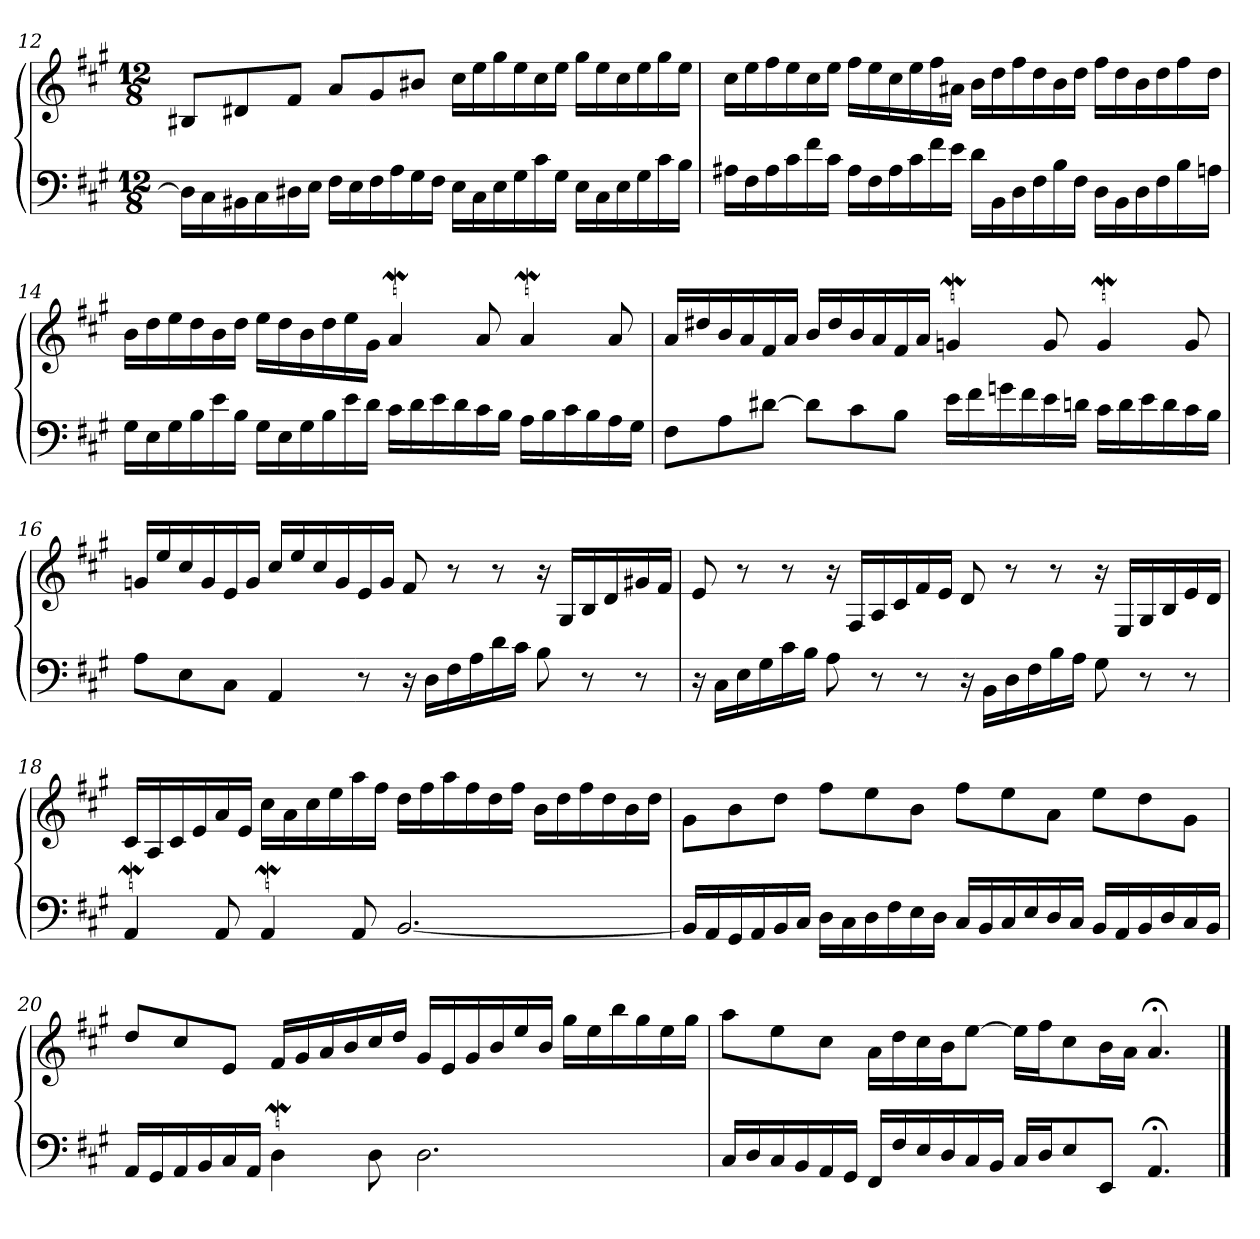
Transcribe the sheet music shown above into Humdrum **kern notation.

**kern	**kern
*part1	*part1
*staff2	*staff1
*clefF4	*clefG2
*k[f#c#g#]	*k[f#c#g#]
*A:	*A:
*M12/8	*M12/8
=12	=12
16D#\LL]	8B#X/L
16C#\	.
16BB#X\	8d#X/
16C#\	.
16D#X\	8f#/J
16E\JJ	.
16F#\LL	8a/L
16E\	.
16F#\	8g#/
16A\	.
16G#\	8b#X/J
16F#\JJ	.
16E\LL	16cc#\LL
16C#\	16ee\
16E\	16gg#\
16G#\	16ee\
16c#\	16cc#\
16G#\JJ	16ee\JJ
16E\LL	16gg#\LL
16C#\	16ee\
16E\	16cc#\
16G#\	16ee\
16c#\	16gg#\
16B\JJ	16ee\JJ
=13	=13
16A#X\LL	16cc#\LL
16F#\	16ee\
16A#\	16ff#\
16c#\	16ee\
16f#\	16cc#\
16c#\JJ	16ee\JJ
16A#\LL	16ff#\LL
16F#\	16ee\
16A#\	16cc#\
16c#\	16ee\
16f#\	16ff#\
16e\JJ	16a#X\JJ
16d\LL	16b\LL
16BB\	16dd\
16D\	16ff#\
16F#\	16dd\
16B\	16b\
16F#\JJ	16dd\JJ
16D\LL	16ff#\LL
16BB\	16dd\
16D\	16b\
16F#\	16dd\
16B\	16ff#\
16An\JJ	16dd\JJ
=14	=14
16G#\LL	16b\LL
16E\	16dd\
16G#\	16ee\
16B\	16dd\
16e\	16b\
16B\JJ	16dd\JJ
16G#\LL	16ee\LL
16E\	16dd\
16G#\	16b\
16B\	16dd\
16e\	16ee\
16d\JJ	16g#\JJ
16c#\LL	4aW
16d\	.
16e\	.
16d\	.
16c#\	8a
16B\JJ	.
16A\LL	4aW
16B\	.
16c#\	.
16B\	.
16A\	8a
16G#\JJ	.
=15	=15
8F#\L	16a/LL
.	16dd#X/
8A\	16b/
.	16a/
[8d#X\J	16f#/
.	16a/JJ
8d#\L]	16b/LL
.	16dd#/
8c#\	16b/
.	16a/
8B\J	16f#/
.	16a/JJ
16e\LL	4gnW
16f#\	.
16gn\	.
16f#\	.
16e\	8g
16dn\JJ	.
16c#\LL	4gW
16d\	.
16e\	.
16d\	.
16c#\	8g
16B\JJ	.
=16	=16
8A\L	16gn/LL
.	16ee/
8E\	16cc#/
.	16g/
8C#\J	16e/
.	16g/JJ
4AA	16cc#/LL
.	16ee/
.	16cc#/
.	16g/
8r	16e/
.	16g/JJ
16r	8f#
16D\LL	.
16F#\	8r
16A\	.
16d\	8r
16c#\JJ	.
8B	16r
.	16G#/LL
8r	16B/
.	16d/
8r	16g#X/
.	16f#/JJ
=17	=17
16r	8e
16C#\LL	.
16E\	8r
16G#\	.
16c#\	8r
16B\JJ	.
8A	16r
.	16F#/LL
8r	16A/
.	16c#/
8r	16f#/
.	16e/JJ
16r	8d
16BB\LL	.
16D\	8r
16F#\	.
16B\	8r
16A\JJ	.
8G#	16r
.	16E/LL
8r	16G#/
.	16B/
8r	16e/
.	16d/JJ
=18	=18
4AAW	16c#/LL
.	16A/
.	16c#/
.	16e/
8AA	16a/
.	16e/JJ
4AAW	16cc#\LL
.	16a\
.	16cc#\
.	16ee\
8AA	16aa\
.	16ff#\JJ
[2.BB	16dd\LL
.	16ff#\
.	16aa\
.	16ff#\
.	16dd\
.	16ff#\JJ
.	16b\LL
.	16dd\
.	16ff#\
.	16dd\
.	16b\
.	16dd\JJ
=19	=19
16BB/LL]	8g#\L
16AA/	.
16GG#/	8b\
16AA/	.
16BB/	8dd\J
16C#/JJ	.
16D\LL	8ff#\L
16C#\	.
16D\	8ee\
16F#\	.
16E\	8b\J
16D\JJ	.
16C#/LL	8ff#\L
16BB/	.
16C#/	8ee\
16E/	.
16D/	8a\J
16C#/JJ	.
16BB/LL	8ee\L
16AA/	.
16BB/	8dd\
16D/	.
16C#/	8g#\J
16BB/JJ	.
=20	=20
16AA/LL	8dd/L
16GG#/	.
16AA/	8cc#/
16BB/	.
16C#/	8e/J
16AA/JJ	.
4DW	16f#/LL
.	16g#/
.	16a/
.	16b/
8D	16cc#/
.	16dd/JJ
2.D	16g#/LL
.	16e/
.	16g#/
.	16b/
.	16ee/
.	16b/JJ
.	16gg#\LL
.	16ee\
.	16bb\
.	16gg#\
.	16ee\
.	16gg#\JJ
=21	=21
16C#/LL	8aa\L
16D/	.
16C#/	8ee\
16BB/	.
16AA/	8cc#\J
16GG#/JJ	.
16FF#/LL	16a\LL
16F#/	16dd\
16E/	16cc#\
16D/	16b\J
16C#/	[8ee\J
16BB/JJ	.
16C#/LL	16ee\LL]
16D/J	16ff#\J
8E/	8cc#\
8EE/J	16b\L
.	16a\JJ
4.AA;<	4.a;<
==	==
*-	*-
